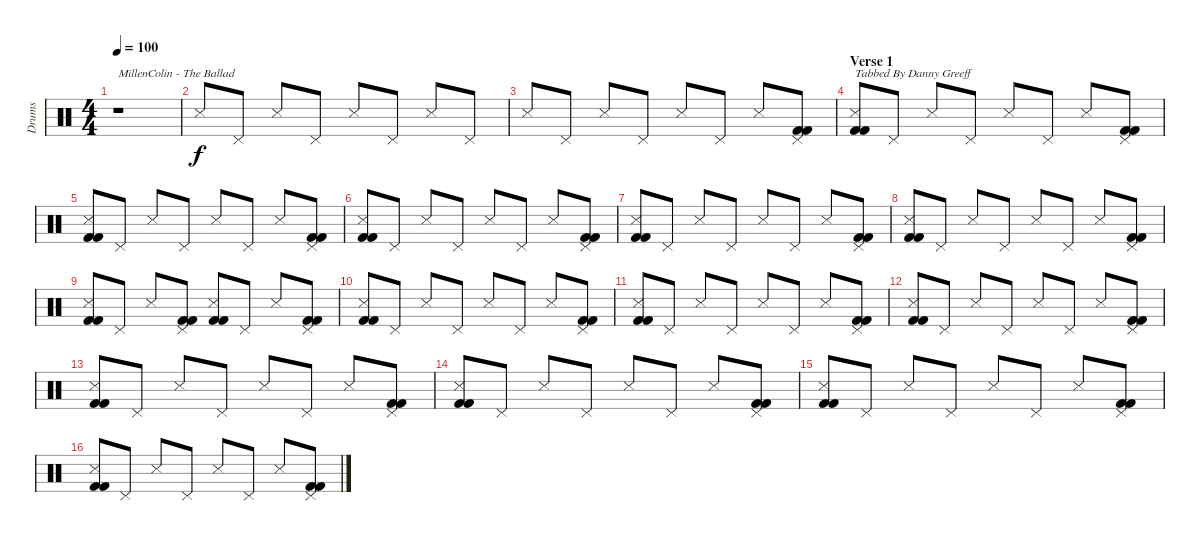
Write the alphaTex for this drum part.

\track ("Drums" "Drums") {instrument percussion}
\staff {score}
\articulation defaults
\ts (4 4)
\tempo 100
\clef neutral
\ks c
r.1{txt "MillenColin - The Ballad" dy f} |
"Snare (side stick) 3".8 "Pedal Hi-Hat (hit)".8 "Snare (side stick) 3".8 "Pedal Hi-Hat (hit)".8 "Snare (side stick) 3".8 "Pedal Hi-Hat (hit)".8 "Snare (side stick) 3".8 "Pedal Hi-Hat (hit)".8 |
"Snare (side stick) 3".8 "Pedal Hi-Hat (hit)".8 "Snare (side stick) 3".8 "Pedal Hi-Hat (hit)".8 "Snare (side stick) 3".8 "Pedal Hi-Hat (hit)".8 "Snare (side stick) 3".8 ("Pedal Hi-Hat (hit)" "Kick (hit) 2" "Kick (hit) 2").8 |
\section ("" "Verse 1")
("Snare (side stick) 3" "Kick (hit) 2" "Kick (hit) 2").8{txt "Tabbed By Danny Greeff"} "Pedal Hi-Hat (hit)".8 "Snare (side stick) 3".8 "Pedal Hi-Hat (hit)".8 "Snare (side stick) 3".8 "Pedal Hi-Hat (hit)".8 "Snare (side stick) 3".8 ("Pedal Hi-Hat (hit)" "Kick (hit) 2" "Kick (hit) 2").8 |
("Snare (side stick) 3" "Kick (hit) 2" "Kick (hit) 2").8 "Pedal Hi-Hat (hit)".8 "Snare (side stick) 3".8 "Pedal Hi-Hat (hit)".8 "Snare (side stick) 3".8 "Pedal Hi-Hat (hit)".8 "Snare (side stick) 3".8 ("Pedal Hi-Hat (hit)" "Kick (hit) 2" "Kick (hit) 2").8 |
("Snare (side stick) 3" "Kick (hit) 2" "Kick (hit) 2").8 "Pedal Hi-Hat (hit)".8 "Snare (side stick) 3".8 "Pedal Hi-Hat (hit)".8 "Snare (side stick) 3".8 "Pedal Hi-Hat (hit)".8 "Snare (side stick) 3".8 ("Pedal Hi-Hat (hit)" "Kick (hit) 2" "Kick (hit) 2").8 |
("Snare (side stick) 3" "Kick (hit) 2" "Kick (hit) 2").8 "Pedal Hi-Hat (hit)".8 "Snare (side stick) 3".8 "Pedal Hi-Hat (hit)".8 "Snare (side stick) 3".8 "Pedal Hi-Hat (hit)".8 "Snare (side stick) 3".8 ("Pedal Hi-Hat (hit)" "Kick (hit) 2" "Kick (hit) 2").8 |
("Snare (side stick) 3" "Kick (hit) 2" "Kick (hit) 2").8 "Pedal Hi-Hat (hit)".8 "Snare (side stick) 3".8 "Pedal Hi-Hat (hit)".8 "Snare (side stick) 3".8 "Pedal Hi-Hat (hit)".8 "Snare (side stick) 3".8 ("Pedal Hi-Hat (hit)" "Kick (hit) 2" "Kick (hit) 2").8 |
("Snare (side stick) 3" "Kick (hit) 2" "Kick (hit) 2").8 "Pedal Hi-Hat (hit)".8 "Snare (side stick) 3".8 ("Pedal Hi-Hat (hit)" "Kick (hit) 2" "Kick (hit) 2").8 ("Snare (side stick) 3" "Kick (hit) 2" "Kick (hit) 2").8 "Pedal Hi-Hat (hit)".8 "Snare (side stick) 3".8 ("Pedal Hi-Hat (hit)" "Kick (hit) 2" "Kick (hit) 2").8 |
("Snare (side stick) 3" "Kick (hit) 2" "Kick (hit) 2").8 "Pedal Hi-Hat (hit)".8 "Snare (side stick) 3".8 "Pedal Hi-Hat (hit)".8 "Snare (side stick) 3".8 "Pedal Hi-Hat (hit)".8 "Snare (side stick) 3".8 ("Pedal Hi-Hat (hit)" "Kick (hit) 2" "Kick (hit) 2").8 |
("Snare (side stick) 3" "Kick (hit) 2" "Kick (hit) 2").8 "Pedal Hi-Hat (hit)".8 "Snare (side stick) 3".8 "Pedal Hi-Hat (hit)".8 "Snare (side stick) 3".8 "Pedal Hi-Hat (hit)".8 "Snare (side stick) 3".8 ("Pedal Hi-Hat (hit)" "Kick (hit) 2" "Kick (hit) 2").8 |
("Snare (side stick) 3" "Kick (hit) 2" "Kick (hit) 2").8 "Pedal Hi-Hat (hit)".8 "Snare (side stick) 3".8 "Pedal Hi-Hat (hit)".8 "Snare (side stick) 3".8 "Pedal Hi-Hat (hit)".8 "Snare (side stick) 3".8 ("Pedal Hi-Hat (hit)" "Kick (hit) 2" "Kick (hit) 2").8 |
("Snare (side stick) 3" "Kick (hit) 2" "Kick (hit) 2").8 "Pedal Hi-Hat (hit)".8 "Snare (side stick) 3".8 "Pedal Hi-Hat (hit)".8 "Snare (side stick) 3".8 "Pedal Hi-Hat (hit)".8 "Snare (side stick) 3".8 ("Pedal Hi-Hat (hit)" "Kick (hit) 2" "Kick (hit) 2").8 |
("Snare (side stick) 3" "Kick (hit) 2" "Kick (hit) 2").8 "Pedal Hi-Hat (hit)".8 "Snare (side stick) 3".8 "Pedal Hi-Hat (hit)".8 "Snare (side stick) 3".8 "Pedal Hi-Hat (hit)".8 "Snare (side stick) 3".8 ("Pedal Hi-Hat (hit)" "Kick (hit) 2" "Kick (hit) 2").8 |
("Snare (side stick) 3" "Kick (hit) 2" "Kick (hit) 2").8 "Pedal Hi-Hat (hit)".8 "Snare (side stick) 3".8 "Pedal Hi-Hat (hit)".8 "Snare (side stick) 3".8 "Pedal Hi-Hat (hit)".8 "Snare (side stick) 3".8 ("Pedal Hi-Hat (hit)" "Kick (hit) 2" "Kick (hit) 2").8 |
("Snare (side stick) 3" "Kick (hit) 2" "Kick (hit) 2").8 "Pedal Hi-Hat (hit)".8 "Snare (side stick) 3".8 "Pedal Hi-Hat (hit)".8 "Snare (side stick) 3".8 "Pedal Hi-Hat (hit)".8 "Snare (side stick) 3".8 ("Pedal Hi-Hat (hit)" "Kick (hit) 2" "Kick (hit) 2").8
